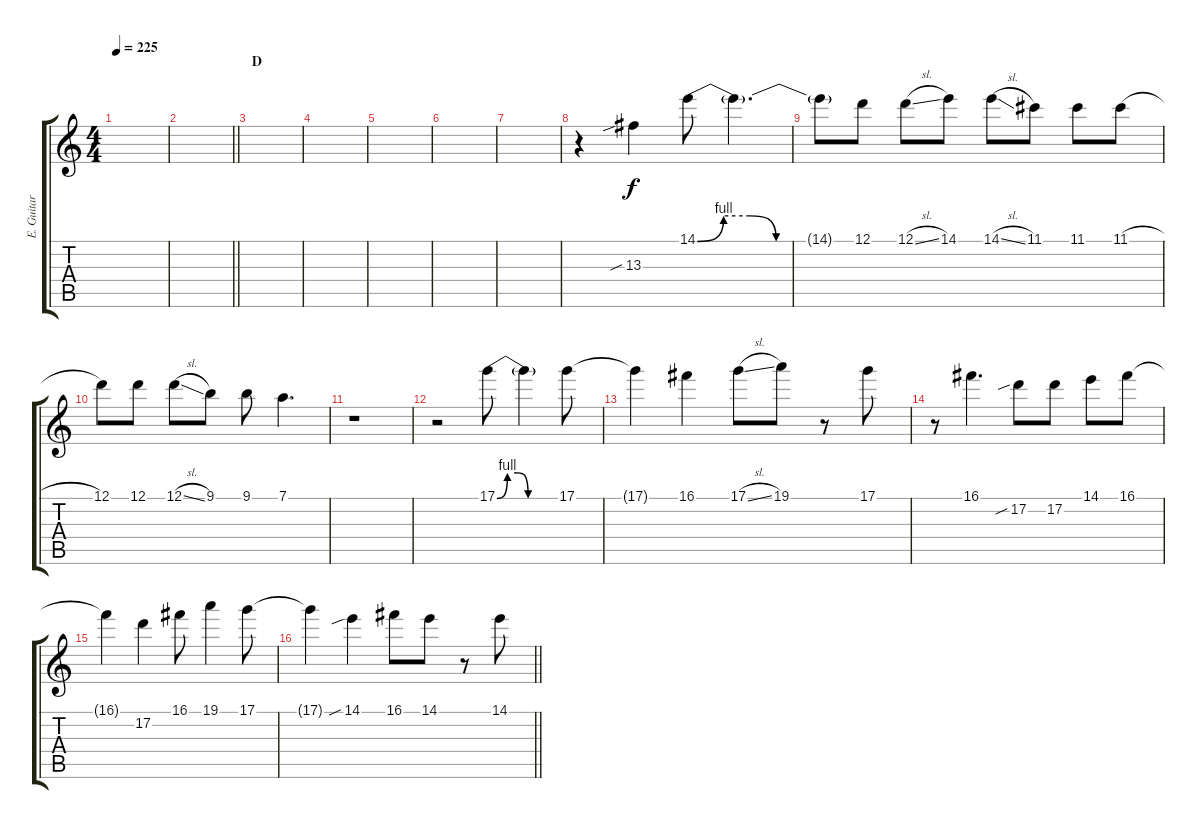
\track ("E. Guitar IV" "E. Guitar ") {instrument overdrivenguitar}
\staff {score tabs}
\tuning (D4 A3 F3 C3 G2 C2) {hide}
\ts (4 4)
\tempo 225
\clef g2
\ks c
|
\barLineRight lightlight
|
\section ("" "D")
|
|
|
|
|
r.4 13.3{sib}.4 14.1{be (custom 0 0 10 4 20 4 30 0 60 0)}.8 14.1{t}.4{d} |
14.1{t}.8 12.1.8 12.1{sl}.8 14.1.8 14.1{sl}.8 11.1.8 11.1.8 11.1{h}.8 |
12.1.8 12.1.8 12.1{sl}.8 9.1.8 9.1.8 7.1.4{d} |
r.1 |
r.2 17.1{be (custom 0 0 10 4 20 4 30 0 60 0)}.8 17.1{t}.4 17.1.8 |
17.1{t}.4 16.1.4 17.1{sl}.8 19.1.8 r.8 17.1.8 |
r.8 16.1.4{d} 17.2{sib}.8 17.2.8 14.1.8 16.1.8 |
16.1{t}.4 17.2.4 16.1.8 19.1.4 17.1.8 |
\barLineRight lightlight
17.1{t}.4 14.1{sib}.4 16.1.8 14.1.8 r.8 14.1.8
